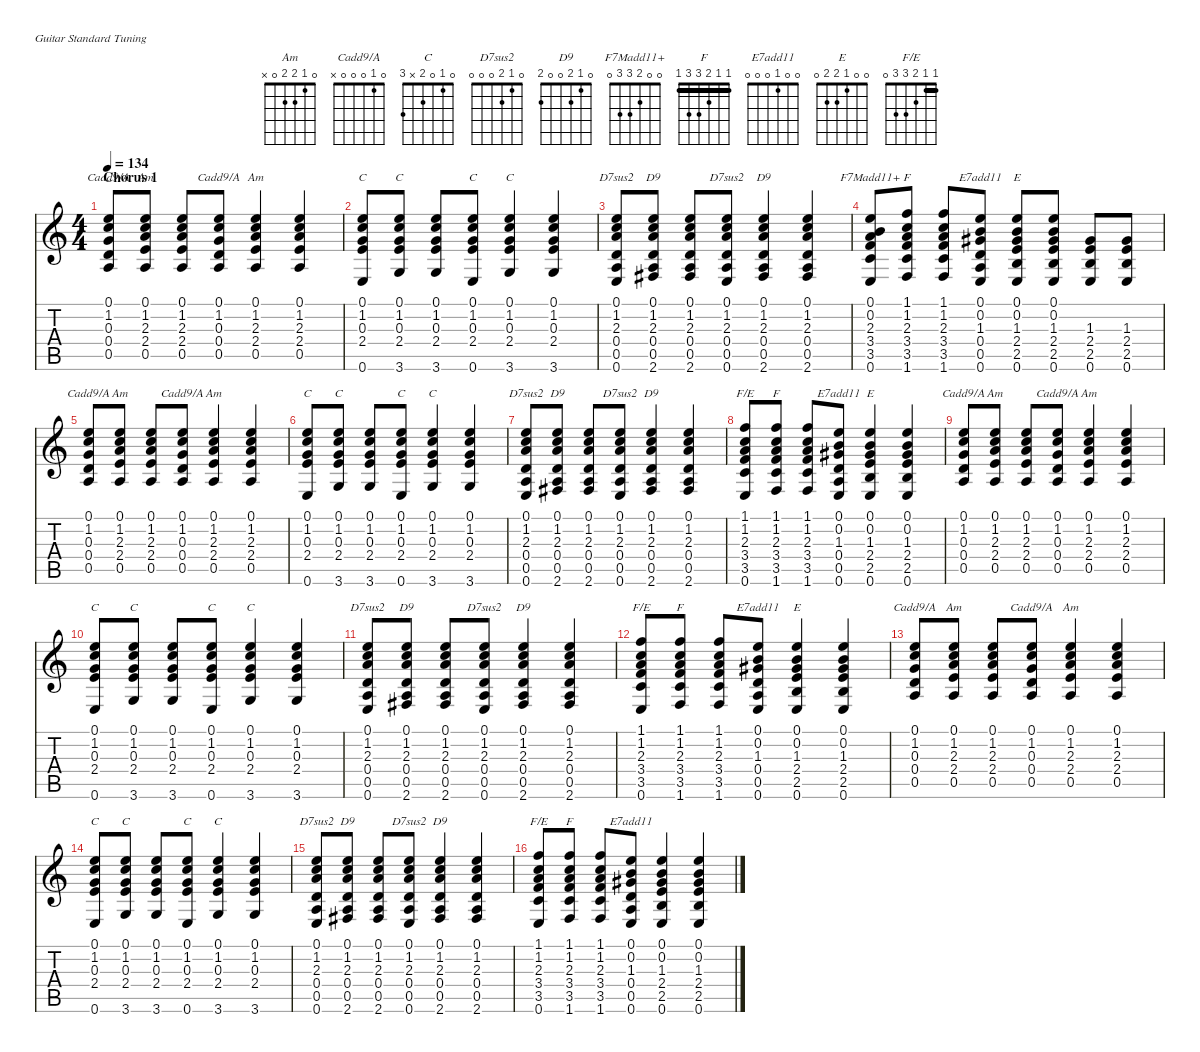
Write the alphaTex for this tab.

\defaultSystemsLayout 4
\hideDynamics
\bracketExtendMode nobrackets
\singleTrackTrackNamePolicy hidden
\multiTrackTrackNamePolicy hidden
\firstSystemTrackNameMode fullname
\firstSystemTrackNameOrientation horizontal
\otherSystemsTrackNameOrientation horizontal
\track ("Page Ac Guitar Picked" "s.guit.") {instrument acousticguitarsteel}
\staff {score tabs}
\tuning (E4 B3 G3 D3 A2 E2)
\chord ("Am" 0 1 2 2 0 x)
\chord ("Cadd9/A" 0 1 0 0 0 x)
\chord ("C" 0 1 0 2 x 0)
\chord ("C" 0 1 0 2 x 3)
\chord ("D7sus2" 0 1 2 0 0 0)
\chord ("D9" 0 1 2 0 0 2)
\chord ("F7Madd11+" 0 0 2 3 3 0)
\chord ("F" 1 1 2 3 3 1) {barre (1 1)}
\chord ("E7add11" 0 0 1 0 0 0)
\chord ("E" 0 0 1 2 2 0)
\chord ("F/E" 1 1 2 3 3 0) {barre 1}
\ts (4 4)
\section ("" "Chorus 1")
\tempo 134
\clef g2
\ks aminor
(0.1 1.2 0.3 0.4 0.5).8{ch "Cadd9/A" dy f beam Up} (0.1 1.2 2.3 2.4 0.5).8{ch "Am" beam Up} (0.1 1.2 2.3 2.4 0.5).8{beam Up} (0.1 1.2 0.3 0.4 0.5).8{ch "Cadd9/A" beam Up} (0.1 1.2 2.3 2.4 0.5).4{ch "Am" beam Up} (0.1 1.2 2.3 2.4 0.5).4{beam Up} |
(0.1 1.2 0.3 2.4 0.6).8{ch "C" beam Up} (0.1 1.2 0.3 2.4 3.6).8{ch "C" beam Up} (0.1 1.2 0.3 2.4 3.6).8{beam Up} (0.1 1.2 0.3 2.4 0.6).8{ch "C" beam Up} (0.1 1.2 0.3 2.4 3.6).4{ch "C" beam Up} (0.1 1.2 0.3 2.4 3.6).4{beam Up} |
(0.1 1.2 2.3 0.4 0.5 0.6).8{ch "D7sus2" beam Up} (0.1 1.2 2.3 0.4 0.5 2.6{acc #}).8{ch "D9" beam Up} (0.1 1.2 2.3 0.4 0.5 2.6{acc #}).8{beam Up} (0.1 1.2 2.3 0.4 0.5 0.6).8{ch "D7sus2" beam Up} (0.1 1.2 2.3 0.4 0.5 2.6{acc #}).4{ch "D9" beam Up} (0.1 1.2 2.3 0.4 0.5 2.6{acc #}).4{beam Up} |
(0.1 0.2 2.3 3.4 3.5 0.6).8{ch "F7Madd11+" beam Up} (1.1 1.2 2.3 3.4 3.5 1.6).8{ch "F" beam Up} (1.1 1.2 2.3 3.4 3.5 1.6).8{beam Up} (0.1 0.2 1.3{acc #} 0.4 0.5 0.6).8{ch "E7add11" beam Up} (0.1 0.2 1.3{acc #} 2.4 2.5 0.6).8{ch "E" beam Up} (0.1 0.2 1.3{acc #} 2.4 2.5 0.6).8{beam Up} (1.3{acc #} 2.4 2.5 0.6).8{beam Up} (1.3{acc #} 2.4 2.5 0.6).8{beam Up} |
(0.1 1.2 0.3 0.4 0.5).8{ch "Cadd9/A" beam Up} (0.1 1.2 2.3 2.4 0.5).8{ch "Am" beam Up} (0.1 1.2 2.3 2.4 0.5).8{beam Up} (0.1 1.2 0.3 0.4 0.5).8{ch "Cadd9/A" beam Up} (0.1 1.2 2.3 2.4 0.5).4{ch "Am" beam Up} (0.1 1.2 2.3 2.4 0.5).4{beam Up} |
(0.1 1.2 0.3 2.4 0.6).8{ch "C" beam Up} (0.1 1.2 0.3 2.4 3.6).8{ch "C" beam Up} (0.1 1.2 0.3 2.4 3.6).8{beam Up} (0.1 1.2 0.3 2.4 0.6).8{ch "C" beam Up} (0.1 1.2 0.3 2.4 3.6).4{ch "C" beam Up} (0.1 1.2 0.3 2.4 3.6).4{beam Up} |
(0.1 1.2 2.3 0.4 0.5 0.6).8{ch "D7sus2" beam Up} (0.1 1.2 2.3 0.4 0.5 2.6{acc #}).8{ch "D9" beam Up} (0.1 1.2 2.3 0.4 0.5 2.6{acc #}).8{beam Up} (0.1 1.2 2.3 0.4 0.5 0.6).8{ch "D7sus2" beam Up} (0.1 1.2 2.3 0.4 0.5 2.6{acc #}).4{ch "D9" beam Up} (0.1 1.2 2.3 0.4 0.5 2.6{acc #}).4{beam Up} |
(1.1 1.2 2.3 3.4 3.5 0.6).8{ch "F/E" beam Up} (1.1 1.2 2.3 3.4 3.5 1.6).8{ch "F" beam Up} (1.1 1.2 2.3 3.4 3.5 1.6).8{beam Up} (0.1 0.2 1.3{acc #} 0.4 0.5 0.6).8{ch "E7add11" beam Up} (0.1 0.2 1.3{acc #} 2.4 2.5 0.6).4{ch "E" beam Up} (0.1 0.2 1.3{acc #} 2.4 2.5 0.6).4{beam Up} |
(0.1 1.2 0.3 0.4 0.5).8{ch "Cadd9/A" beam Up} (0.1 1.2 2.3 2.4 0.5).8{ch "Am" beam Up} (0.1 1.2 2.3 2.4 0.5).8{beam Up} (0.1 1.2 0.3 0.4 0.5).8{ch "Cadd9/A" beam Up} (0.1 1.2 2.3 2.4 0.5).4{ch "Am" beam Up} (0.1 1.2 2.3 2.4 0.5).4{beam Up} |
(0.1 1.2 0.3 2.4 0.6).8{ch "C" beam Up} (0.1 1.2 0.3 2.4 3.6).8{ch "C" beam Up} (0.1 1.2 0.3 2.4 3.6).8{beam Up} (0.1 1.2 0.3 2.4 0.6).8{ch "C" beam Up} (0.1 1.2 0.3 2.4 3.6).4{ch "C" beam Up} (0.1 1.2 0.3 2.4 3.6).4{beam Up} |
(0.1 1.2 2.3 0.4 0.5 0.6).8{ch "D7sus2" beam Up} (0.1 1.2 2.3 0.4 0.5 2.6{acc #}).8{ch "D9" beam Up} (0.1 1.2 2.3 0.4 0.5 2.6{acc #}).8{beam Up} (0.1 1.2 2.3 0.4 0.5 0.6).8{ch "D7sus2" beam Up} (0.1 1.2 2.3 0.4 0.5 2.6{acc #}).4{ch "D9" beam Up} (0.1 1.2 2.3 0.4 0.5 2.6{acc #}).4{beam Up} |
(1.1 1.2 2.3 3.4 3.5 0.6).8{ch "F/E" beam Up} (1.1 1.2 2.3 3.4 3.5 1.6).8{ch "F" beam Up} (1.1 1.2 2.3 3.4 3.5 1.6).8{beam Up} (0.1 0.2 1.3{acc #} 0.4 0.5 0.6).8{ch "E7add11" beam Up} (0.1 0.2 1.3{acc #} 2.4 2.5 0.6).4{ch "E" beam Up} (0.1 0.2 1.3{acc #} 2.4 2.5 0.6).4{beam Up} |
(0.1 1.2 0.3 0.4 0.5).8{ch "Cadd9/A" beam Up} (0.1 1.2 2.3 2.4 0.5).8{ch "Am" beam Up} (0.1 1.2 2.3 2.4 0.5).8{beam Up} (0.1 1.2 0.3 0.4 0.5).8{ch "Cadd9/A" beam Up} (0.1 1.2 2.3 2.4 0.5).4{ch "Am" beam Up} (0.1 1.2 2.3 2.4 0.5).4{beam Up} |
(0.1 1.2 0.3 2.4 0.6).8{ch "C" beam Up} (0.1 1.2 0.3 2.4 3.6).8{ch "C" beam Up} (0.1 1.2 0.3 2.4 3.6).8{beam Up} (0.1 1.2 0.3 2.4 0.6).8{ch "C" beam Up} (0.1 1.2 0.3 2.4 3.6).4{ch "C" beam Up} (0.1 1.2 0.3 2.4 3.6).4{beam Up} |
(0.1 1.2 2.3 0.4 0.5 0.6).8{ch "D7sus2" beam Up} (0.1 1.2 2.3 0.4 0.5 2.6{acc #}).8{ch "D9" beam Up} (0.1 1.2 2.3 0.4 0.5 2.6{acc #}).8{beam Up} (0.1 1.2 2.3 0.4 0.5 0.6).8{ch "D7sus2" beam Up} (0.1 1.2 2.3 0.4 0.5 2.6{acc #}).4{ch "D9" beam Up} (0.1 1.2 2.3 0.4 0.5 2.6{acc #}).4{beam Up} |
(1.1 1.2 2.3 3.4 3.5 0.6).8{ch "F/E" beam Up} (1.1 1.2 2.3 3.4 3.5 1.6).8{ch "F" beam Up} (1.1 1.2 2.3 3.4 3.5 1.6).8{beam Up} (0.1 0.2 1.3{acc #} 0.4 0.5 0.6).8{ch "E7add11" beam Up} (0.1 0.2 1.3{acc #} 2.4 2.5 0.6).4{beam Up} (0.1 0.2 1.3{acc #} 2.4 2.5 0.6).4{beam Up}
